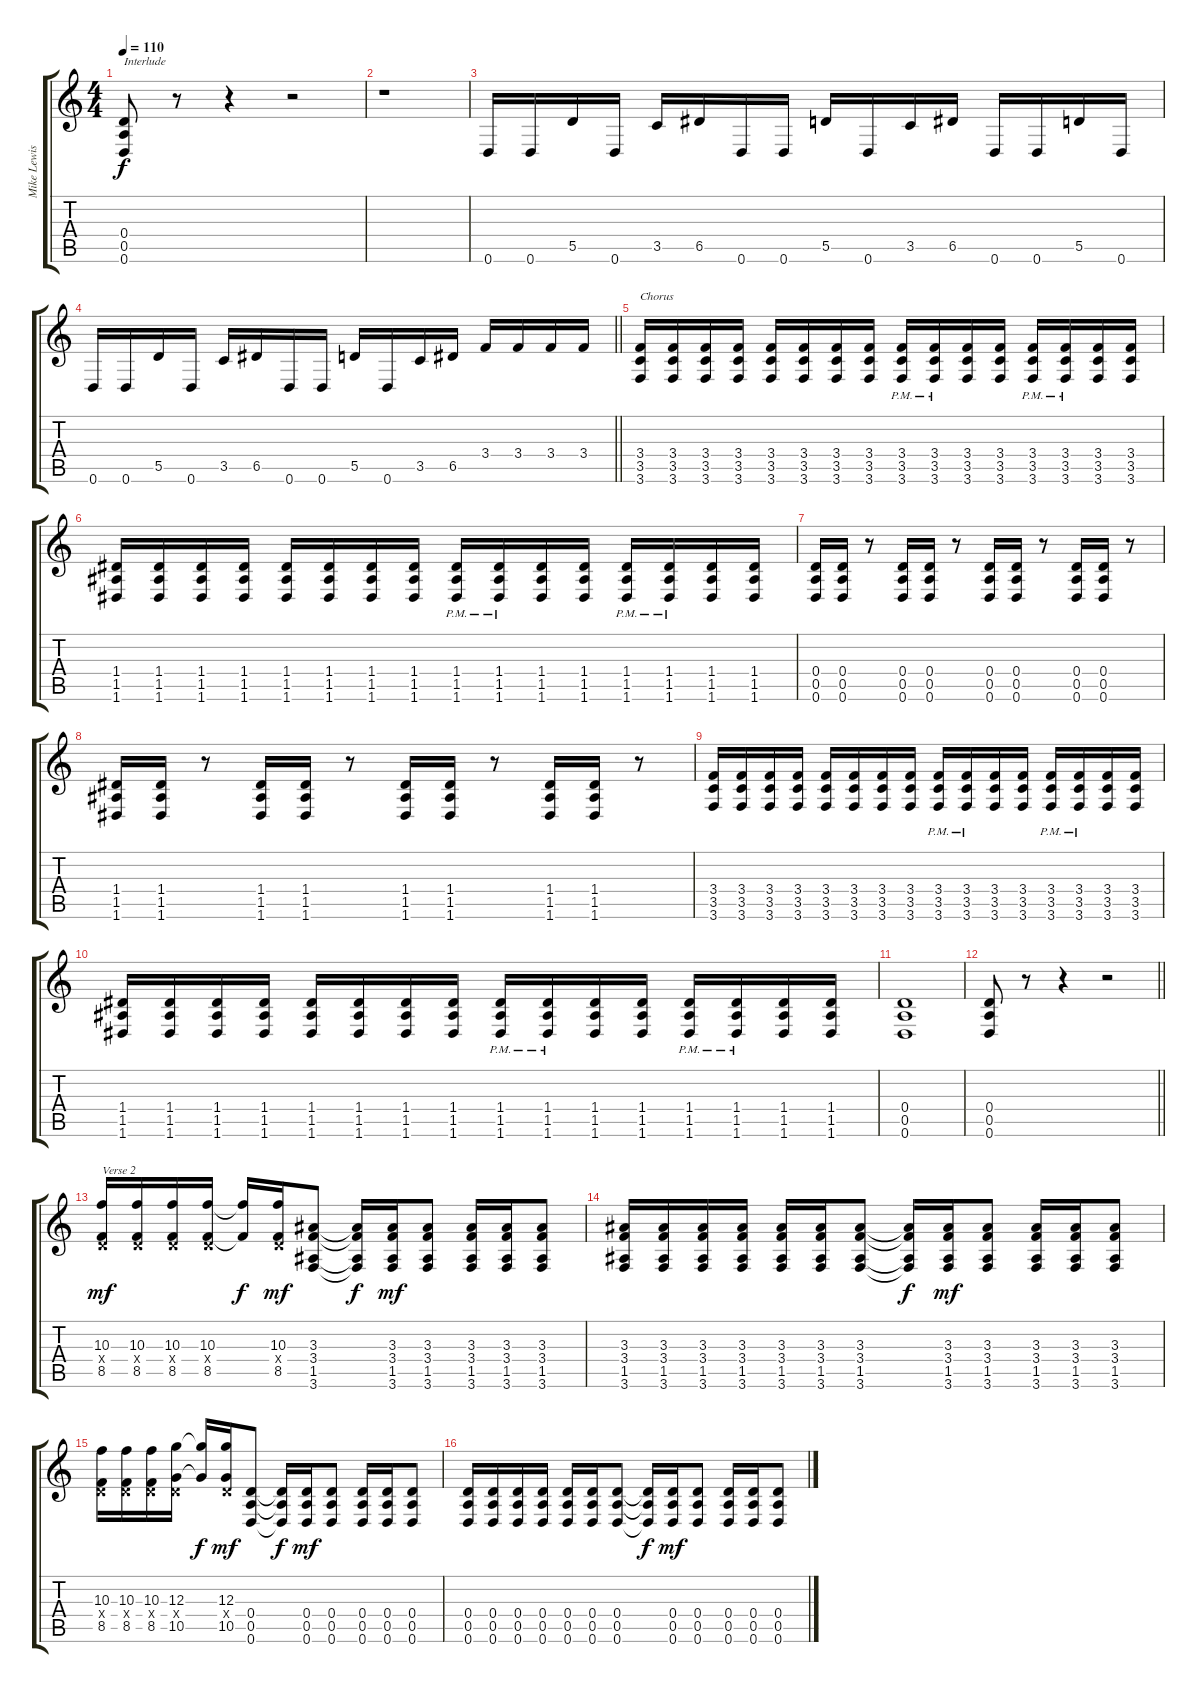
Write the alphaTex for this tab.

\track ("Mike Lewis | Rhythm" "Mike Lewis") {instrument overdrivenguitar}
\staff {score tabs}
\tuning (E4 B3 G3 D3 A2 D2) {hide}
\ts (4 4)
\tempo 110
\clef g2
\ks c
(0.4 0.5 0.6).8{txt "Interlude" dy f} r.8 r.4 r.2 |
r.1 |
0.6.16 0.6.16 5.5.16 0.6.16 3.5.16 6.5.16 0.6.16 0.6.16 5.5.16 0.6.16 3.5.16 6.5.16 0.6.16 0.6.16 5.5.16 0.6.16 |
\barLineRight lightlight
0.6.16 0.6.16 5.5.16 0.6.16 3.5.16 6.5.16 0.6.16 0.6.16 5.5.16 0.6.16 3.5.16 6.5.16 3.4.16 3.4.16 3.4.16 3.4.16 |
(3.4 3.5 3.6).16{txt "Chorus"} (3.4 3.5 3.6).16 (3.4 3.5 3.6).16 (3.4 3.5 3.6).16 (3.4 3.5 3.6).16 (3.4 3.5 3.6).16 (3.4 3.5 3.6).16 (3.4 3.5 3.6).16 (3.4{pm} 3.5{pm} 3.6{pm}).16 (3.4{pm} 3.5{pm} 3.6{pm}).16 (3.4 3.5 3.6).16 (3.4 3.5 3.6).16 (3.4{pm} 3.5{pm} 3.6{pm}).16 (3.4{pm} 3.5{pm} 3.6{pm}).16 (3.4 3.5 3.6).16 (3.4 3.5 3.6).16 |
(1.4 1.5 1.6).16 (1.4 1.5 1.6).16 (1.4 1.5 1.6).16 (1.4 1.5 1.6).16 (1.4 1.5 1.6).16 (1.4 1.5 1.6).16 (1.4 1.5 1.6).16 (1.4 1.5 1.6).16 (1.4{pm} 1.5{pm} 1.6{pm}).16 (1.4{pm} 1.5{pm} 1.6{pm}).16 (1.4 1.5 1.6).16 (1.4 1.5 1.6).16 (1.4{pm} 1.5{pm} 1.6{pm}).16 (1.4{pm} 1.5{pm} 1.6{pm}).16 (1.4 1.5 1.6).16 (1.4 1.5 1.6).16 |
(0.4 0.5 0.6).16 (0.4 0.5 0.6).16 r.8 (0.4 0.5 0.6).16 (0.4 0.5 0.6).16 r.8 (0.4 0.5 0.6).16 (0.4 0.5 0.6).16 r.8 (0.4 0.5 0.6).16 (0.4 0.5 0.6).16 r.8 |
(1.4 1.5 1.6).16 (1.4 1.5 1.6).16 r.8 (1.4 1.5 1.6).16 (1.4 1.5 1.6).16 r.8 (1.4 1.5 1.6).16 (1.4 1.5 1.6).16 r.8 (1.4 1.5 1.6).16 (1.4 1.5 1.6).16 r.8 |
(3.4 3.5 3.6).16 (3.4 3.5 3.6).16 (3.4 3.5 3.6).16 (3.4 3.5 3.6).16 (3.4 3.5 3.6).16 (3.4 3.5 3.6).16 (3.4 3.5 3.6).16 (3.4 3.5 3.6).16 (3.4{pm} 3.5{pm} 3.6{pm}).16 (3.4{pm} 3.5{pm} 3.6{pm}).16 (3.4 3.5 3.6).16 (3.4 3.5 3.6).16 (3.4{pm} 3.5{pm} 3.6{pm}).16 (3.4{pm} 3.5{pm} 3.6{pm}).16 (3.4 3.5 3.6).16 (3.4 3.5 3.6).16 |
(1.4 1.5 1.6).16 (1.4 1.5 1.6).16 (1.4 1.5 1.6).16 (1.4 1.5 1.6).16 (1.4 1.5 1.6).16 (1.4 1.5 1.6).16 (1.4 1.5 1.6).16 (1.4 1.5 1.6).16 (1.4{pm} 1.5{pm} 1.6{pm}).16 (1.4{pm} 1.5{pm} 1.6{pm}).16 (1.4 1.5 1.6).16 (1.4 1.5 1.6).16 (1.4{pm} 1.5{pm} 1.6{pm}).16 (1.4{pm} 1.5{pm} 1.6{pm}).16 (1.4 1.5 1.6).16 (1.4 1.5 1.6).16 |
(0.4 0.5 0.6).1 |
\barLineRight lightlight
(0.4 0.5 0.6).8 r.8 r.4 r.2 |
(10.3 0.4{x} 8.5).16{txt "Verse 2" dy mf} (10.3 0.4{x} 8.5).16 (10.3 0.4{x} 8.5).16 (10.3 0.4{x} 8.5).16 (10.3{t} 8.5{t}).16{dy f} (10.3 0.4{x} 8.5).16{dy mf} (3.3 3.4 1.5 3.6).8 (3.3{t} 3.4{t} 1.5{t} 3.6{t}).16{dy f} (3.3 3.4 1.5 3.6).16{dy mf} (3.3 3.4 1.5 3.6).8 (3.3 3.4 1.5 3.6).16 (3.3 3.4 1.5 3.6).16 (3.3 3.4 1.5 3.6).8 |
(3.3 3.4 1.5 3.6).16 (3.3 3.4 1.5 3.6).16 (3.3 3.4 1.5 3.6).16 (3.3 3.4 1.5 3.6).16 (3.3 3.4 1.5 3.6).16 (3.3 3.4 1.5 3.6).16 (3.3 3.4 1.5 3.6).8 (3.3{t} 3.4{t} 1.5{t} 3.6{t}).16{dy f} (3.3 3.4 1.5 3.6).16{dy mf} (3.3 3.4 1.5 3.6).8 (3.3 3.4 1.5 3.6).16 (3.3 3.4 1.5 3.6).16 (3.3 3.4 1.5 3.6).8 |
(10.3 0.4{x} 8.5).16 (10.3 0.4{x} 8.5).16 (10.3 0.4{x} 8.5).16 (12.3 0.4{x} 10.5).16 (12.3{t} 10.5{t}).16{dy f} (12.3 0.4{x} 10.5).16{dy mf} (0.4 0.5 0.6).8 (0.4{t} 0.5{t} 0.6{t}).16{dy f} (0.4 0.5 0.6).16{dy mf} (0.4 0.5 0.6).8 (0.4 0.5 0.6).16 (0.4 0.5 0.6).16 (0.4 0.5 0.6).8 |
(0.4 0.5 0.6).16 (0.4 0.5 0.6).16 (0.4 0.5 0.6).16 (0.4 0.5 0.6).16 (0.4 0.5 0.6).16 (0.4 0.5 0.6).16 (0.4 0.5 0.6).8 (0.4{t} 0.5{t} 0.6{t}).16{dy f} (0.4 0.5 0.6).16{dy mf} (0.4 0.5 0.6).8 (0.4 0.5 0.6).16 (0.4 0.5 0.6).16 (0.4 0.5 0.6).8
